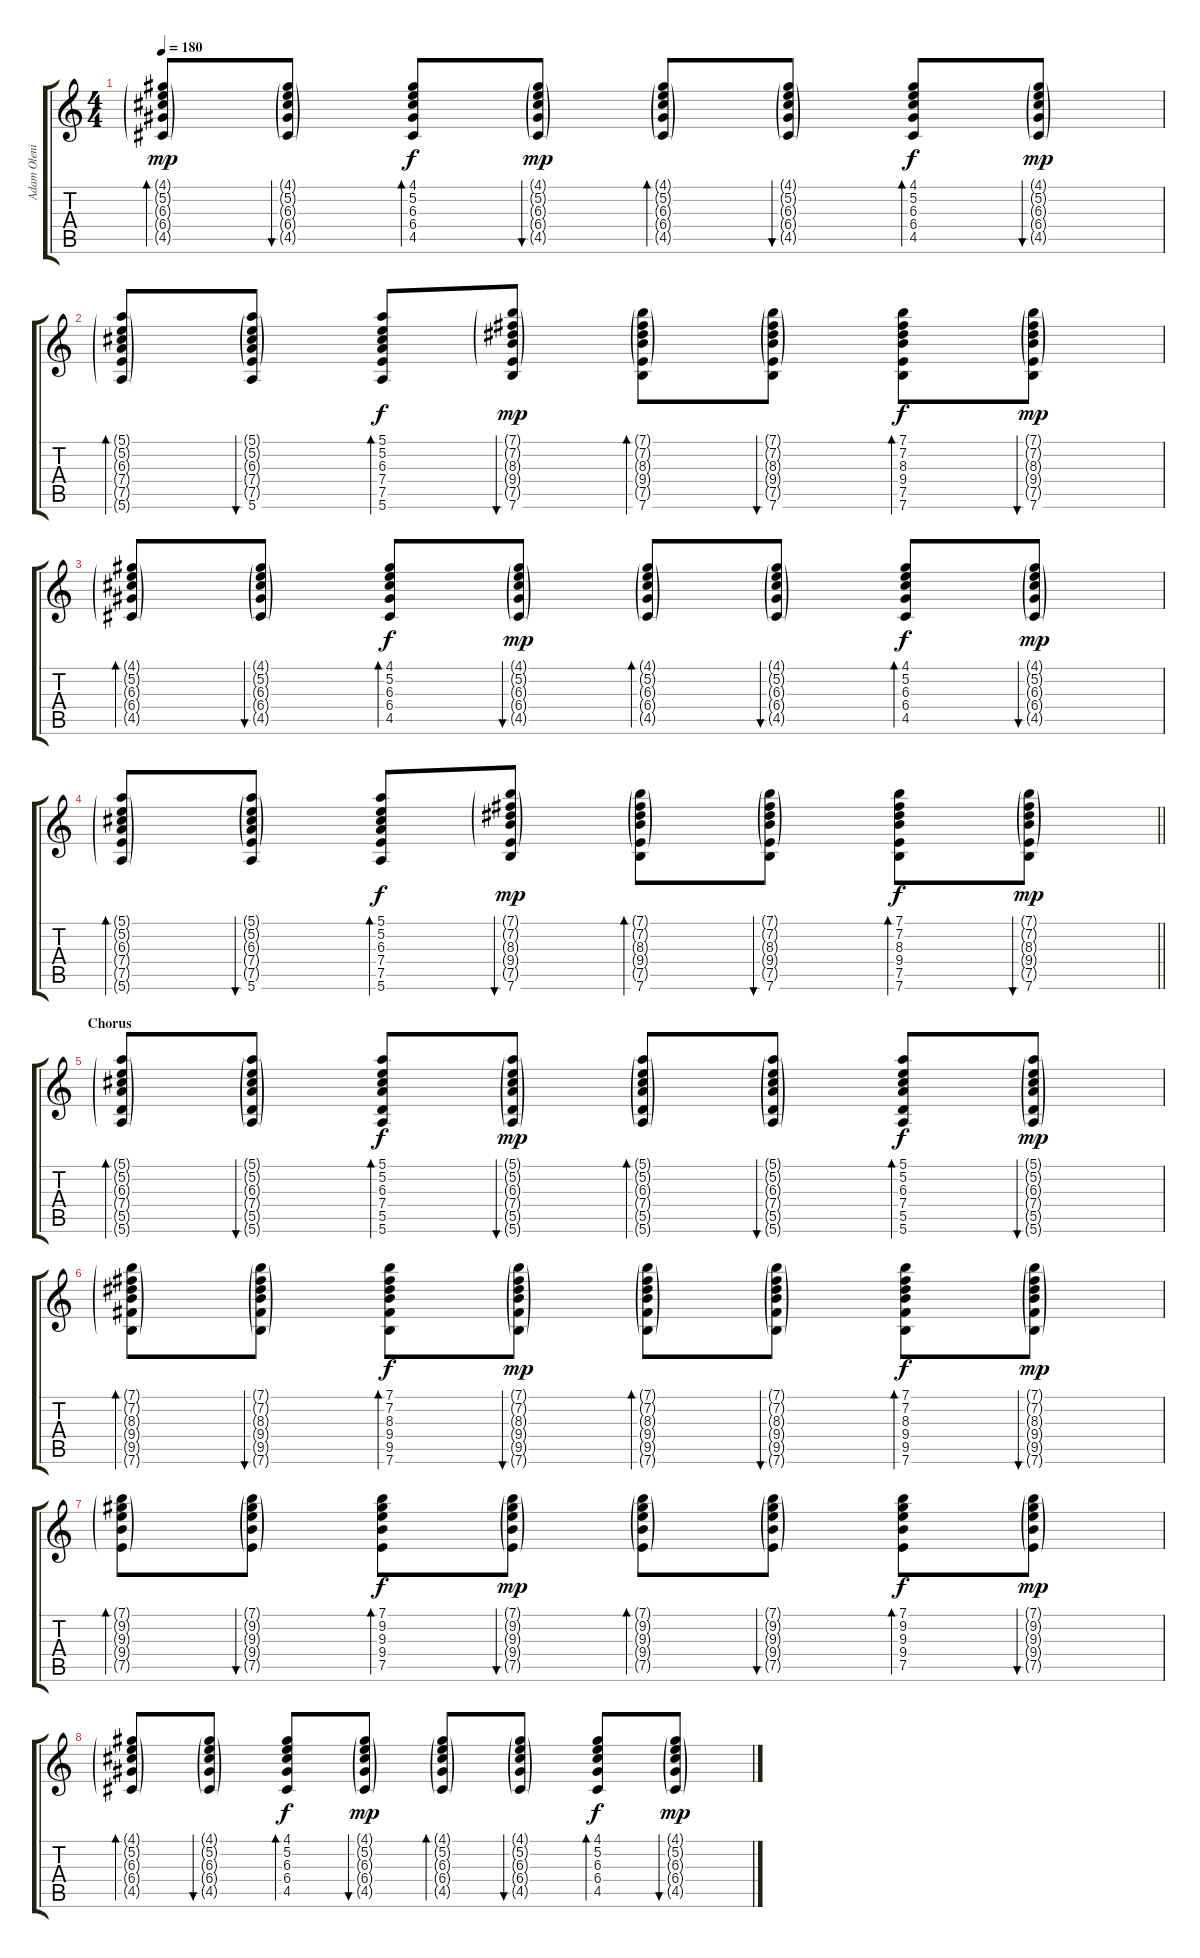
\track ("Adam Olenius - Guitar" "Adam Oleni") {instrument acousticguitarsteel}
\staff {score tabs}
\tuning (E4 B3 G3 D3 A2 E2) {hide}
\ts (4 4)
\tempo 180
\clef g2
\ks c
(4.1{g} 5.2{g} 6.3{g} 6.4{g} 4.5{g}).8{bd 60 dy mp} (4.1{g} 5.2{g} 6.3{g} 6.4{g} 4.5{g}).8{bu 60} (4.1 5.2 6.3 6.4 4.5).8{bd 60 dy f} (4.1{g} 5.2{g} 6.3{g} 6.4{g} 4.5{g}).8{bu 60 dy mp} (4.1{g} 5.2{g} 6.3{g} 6.4{g} 4.5{g}).8{bd 60} (4.1{g} 5.2{g} 6.3{g} 6.4{g} 4.5{g}).8{bu 60} (4.1 5.2 6.3 6.4 4.5).8{bd 60 dy f} (4.1{g} 5.2{g} 6.3{g} 6.4{g} 4.5{g}).8{bu 60 dy mp} |
(5.1{g} 5.2{g} 6.3{g} 7.4{g} 7.5{g} 5.6{g}).8{bd 60} (5.1{g} 5.2{g} 6.3{g} 7.4{g} 7.5{g} 5.6).8{bu 60} (5.1 5.2 6.3 7.4 7.5 5.6).8{bd 60 dy f} (7.1{g} 7.2{g} 8.3{g} 9.4{g} 7.5{g} 7.6).8{bu 60 dy mp} (7.1{g} 7.2{g} 8.3{g} 9.4{g} 7.5{g} 7.6).8{bd 60} (7.1{g} 7.2{g} 8.3{g} 9.4{g} 7.5{g} 7.6).8{bu 60} (7.1 7.2 8.3 9.4 7.5 7.6).8{bd 60 dy f} (7.1{g} 7.2{g} 8.3{g} 9.4{g} 7.5{g} 7.6).8{bu 60 dy mp} |
(4.1{g} 5.2{g} 6.3{g} 6.4{g} 4.5{g}).8{bd 60} (4.1{g} 5.2{g} 6.3{g} 6.4{g} 4.5{g}).8{bu 60} (4.1 5.2 6.3 6.4 4.5).8{bd 60 dy f} (4.1{g} 5.2{g} 6.3{g} 6.4{g} 4.5{g}).8{bu 60 dy mp} (4.1{g} 5.2{g} 6.3{g} 6.4{g} 4.5{g}).8{bd 60} (4.1{g} 5.2{g} 6.3{g} 6.4{g} 4.5{g}).8{bu 60} (4.1 5.2 6.3 6.4 4.5).8{bd 60 dy f} (4.1{g} 5.2{g} 6.3{g} 6.4{g} 4.5{g}).8{bu 60 dy mp} |
\barLineRight lightlight
(5.1{g} 5.2{g} 6.3{g} 7.4{g} 7.5{g} 5.6{g}).8{bd 60} (5.1{g} 5.2{g} 6.3{g} 7.4{g} 7.5{g} 5.6).8{bu 60} (5.1 5.2 6.3 7.4 7.5 5.6).8{bd 60 dy f} (7.1{g} 7.2{g} 8.3{g} 9.4{g} 7.5{g} 7.6).8{bu 60 dy mp} (7.1{g} 7.2{g} 8.3{g} 9.4{g} 7.5{g} 7.6).8{bd 60} (7.1{g} 7.2{g} 8.3{g} 9.4{g} 7.5{g} 7.6).8{bu 60} (7.1 7.2 8.3 9.4 7.5 7.6).8{bd 60 dy f} (7.1{g} 7.2{g} 8.3{g} 9.4{g} 7.5{g} 7.6).8{bu 60 dy mp} |
\section ("" "Chorus")
(5.1{g} 5.2{g} 6.3{g} 7.4{g} 5.5{g} 5.6{g}).8{bd 60} (5.1{g} 5.2{g} 6.3{g} 7.4{g} 5.5{g} 5.6{g}).8{bu 60} (5.1 5.2 6.3 7.4 5.5 5.6).8{bd 60 dy f} (5.1{g} 5.2{g} 6.3{g} 7.4{g} 5.5{g} 5.6{g}).8{bu 60 dy mp} (5.1{g} 5.2{g} 6.3{g} 7.4{g} 5.5{g} 5.6{g}).8{bd 60} (5.1{g} 5.2{g} 6.3{g} 7.4{g} 5.5{g} 5.6{g}).8{bu 60} (5.1 5.2 6.3 7.4 5.5 5.6).8{bd 60 dy f} (5.1{g} 5.2{g} 6.3{g} 7.4{g} 5.5{g} 5.6{g}).8{bu 60 dy mp} |
(7.1{g} 7.2{g} 8.3{g} 9.4{g} 9.5{g} 7.6{g}).8{bd 60} (7.1{g} 7.2{g} 8.3{g} 9.4{g} 9.5{g} 7.6{g}).8{bu 60} (7.1 7.2 8.3 9.4 9.5 7.6).8{bd 60 dy f} (7.1{g} 7.2{g} 8.3{g} 9.4{g} 9.5{g} 7.6{g}).8{bu 60 dy mp} (7.1{g} 7.2{g} 8.3{g} 9.4{g} 9.5{g} 7.6{g}).8{bd 60} (7.1{g} 7.2{g} 8.3{g} 9.4{g} 9.5{g} 7.6{g}).8{bu 60} (7.1 7.2 8.3 9.4 9.5 7.6).8{bd 60 dy f} (7.1{g} 7.2{g} 8.3{g} 9.4{g} 9.5{g} 7.6{g}).8{bu 60 dy mp} |
(7.1{g} 9.2{g} 9.3{g} 9.4{g} 7.5{g}).8{bd 60} (7.1{g} 9.2{g} 9.3{g} 9.4{g} 7.5{g}).8{bu 60} (7.1 9.2 9.3 9.4 7.5).8{bd 60 dy f} (7.1{g} 9.2{g} 9.3{g} 9.4{g} 7.5{g}).8{bu 60 dy mp} (7.1{g} 9.2{g} 9.3{g} 9.4{g} 7.5{g}).8{bd 60} (7.1{g} 9.2{g} 9.3{g} 9.4{g} 7.5{g}).8{bu 60} (7.1 9.2 9.3 9.4 7.5).8{bd 60 dy f} (7.1{g} 9.2{g} 9.3{g} 9.4{g} 7.5{g}).8{bu 60 dy mp} |
(4.1{g} 5.2{g} 6.3{g} 6.4{g} 4.5{g}).8{bd 60} (4.1{g} 5.2{g} 6.3{g} 6.4{g} 4.5{g}).8{bu 60} (4.1 5.2 6.3 6.4 4.5).8{bd 60 dy f} (4.1{g} 5.2{g} 6.3{g} 6.4{g} 4.5{g}).8{bu 60 dy mp} (4.1{g} 5.2{g} 6.3{g} 6.4{g} 4.5{g}).8{bd 60} (4.1{g} 5.2{g} 6.3{g} 6.4{g} 4.5{g}).8{bu 60} (4.1 5.2 6.3 6.4 4.5).8{bd 60 dy f} (4.1{g} 5.2{g} 6.3{g} 6.4{g} 4.5{g}).8{bu 60 dy mp}
